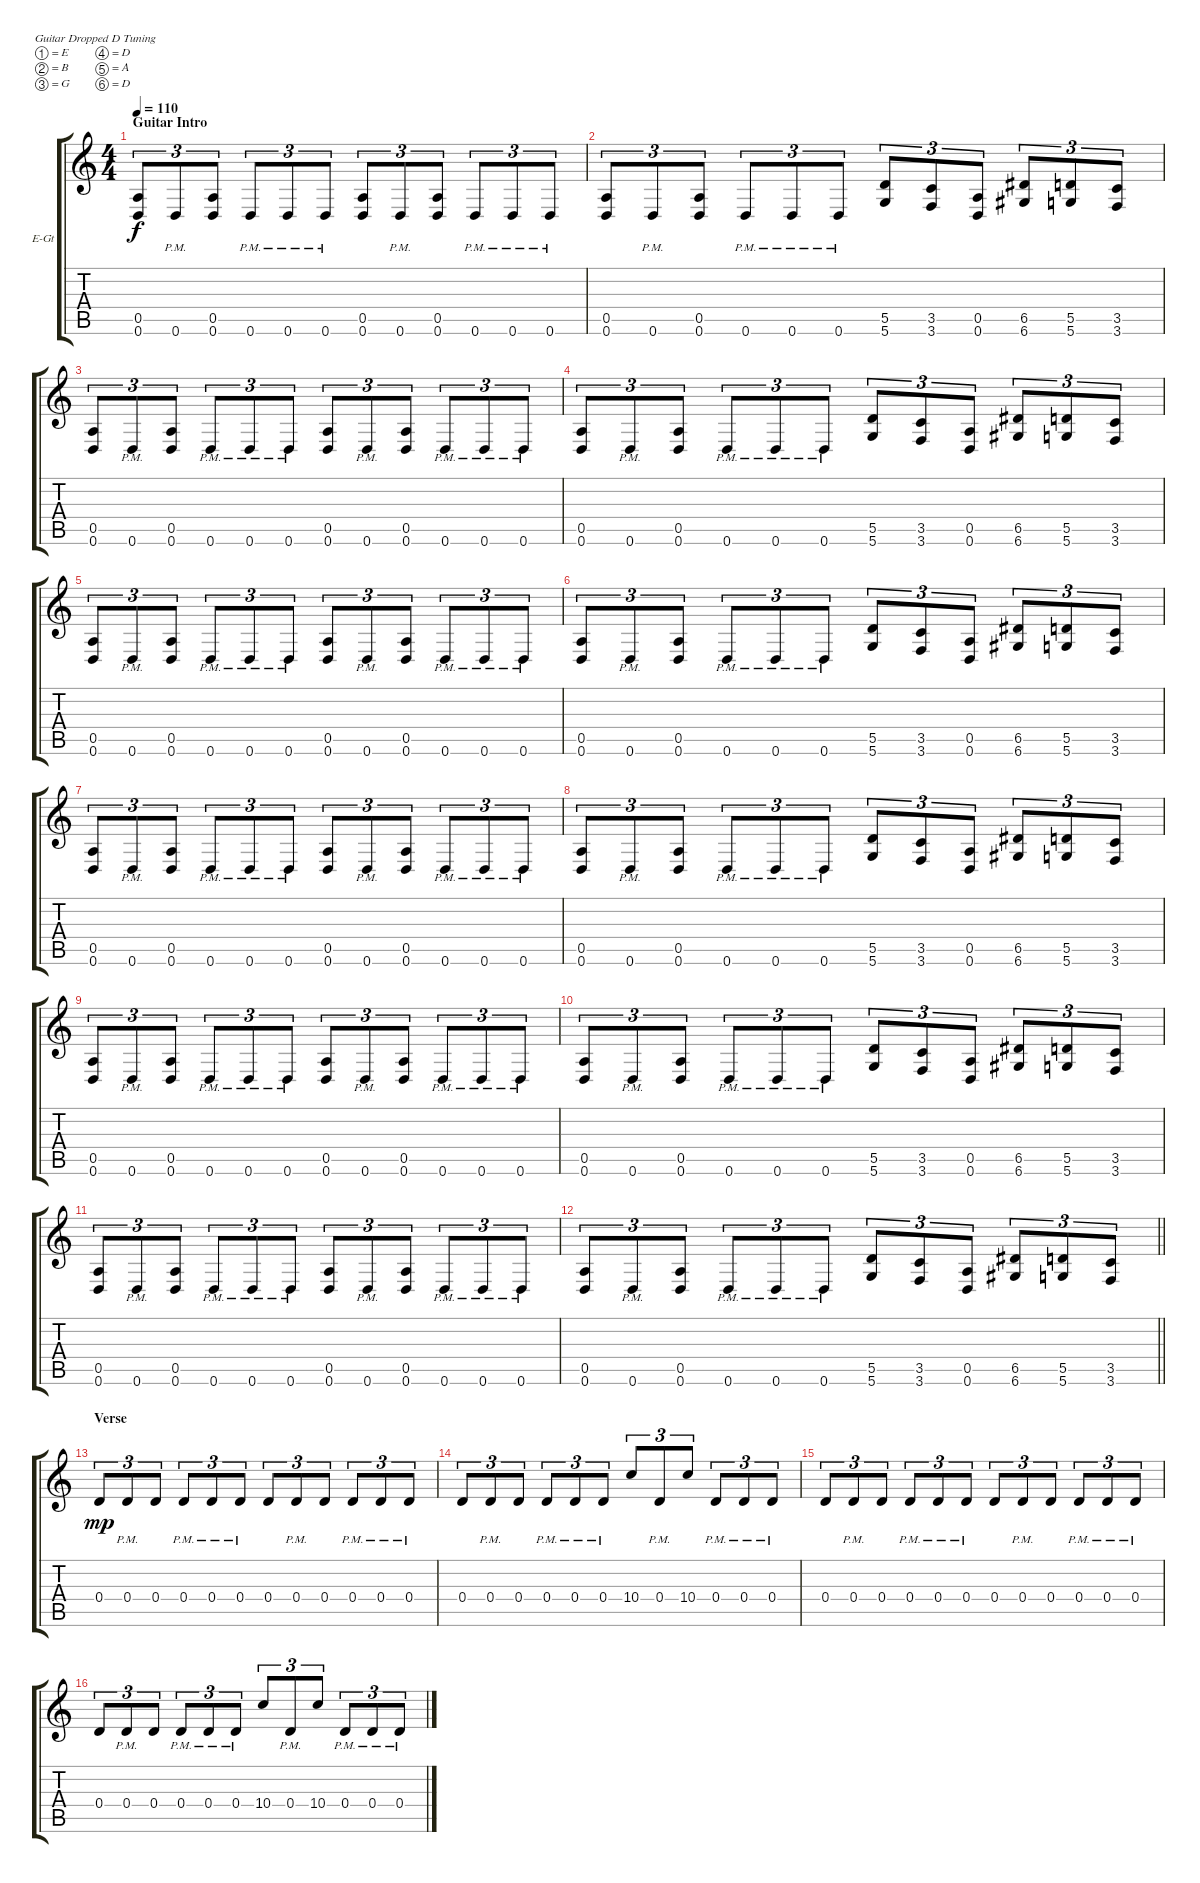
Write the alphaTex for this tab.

\bracketExtendMode groupsimilarinstruments
\firstSystemTrackNameOrientation horizontal
\otherSystemsTrackNameOrientation horizontal
\track ("Guitar 1" "E-Gt") {instrument distortionguitar}
\staff {score tabs}
\tuning (E4 B3 G3 D3 A2 D2)
\ts (4 4)
\section ("" "Guitar Intro")
\tempo 110
\clef g2
\ks c
(0.5 0.6).8{tu (3 2) dy f} 0.6{pm}.8{tu (3 2)} (0.5 0.6).8{tu (3 2)} 0.6{pm}.8{tu (3 2)} 0.6{pm}.8{tu (3 2)} 0.6{pm}.8{tu (3 2)} (0.5 0.6).8{tu (3 2)} 0.6{pm}.8{tu (3 2)} (0.5 0.6).8{tu (3 2)} 0.6{pm}.8{tu (3 2)} 0.6{pm}.8{tu (3 2)} 0.6{pm}.8{tu (3 2)} |
(0.5 0.6).8{tu (3 2)} 0.6{pm}.8{tu (3 2)} (0.5 0.6).8{tu (3 2)} 0.6{pm}.8{tu (3 2)} 0.6{pm}.8{tu (3 2)} 0.6{pm}.8{tu (3 2)} (5.5 5.6).8{tu (3 2)} (3.5 3.6).8{tu (3 2)} (0.5 0.6).8{tu (3 2)} (6.5 6.6).8{tu (3 2)} (5.5 5.6).8{tu (3 2)} (3.5 3.6).8{tu (3 2)} |
(0.5 0.6).8{tu (3 2)} 0.6{pm}.8{tu (3 2)} (0.5 0.6).8{tu (3 2)} 0.6{pm}.8{tu (3 2)} 0.6{pm}.8{tu (3 2)} 0.6{pm}.8{tu (3 2)} (0.5 0.6).8{tu (3 2)} 0.6{pm}.8{tu (3 2)} (0.5 0.6).8{tu (3 2)} 0.6{pm}.8{tu (3 2)} 0.6{pm}.8{tu (3 2)} 0.6{pm}.8{tu (3 2)} |
(0.5 0.6).8{tu (3 2)} 0.6{pm}.8{tu (3 2)} (0.5 0.6).8{tu (3 2)} 0.6{pm}.8{tu (3 2)} 0.6{pm}.8{tu (3 2)} 0.6{pm}.8{tu (3 2)} (5.5 5.6).8{tu (3 2)} (3.5 3.6).8{tu (3 2)} (0.5 0.6).8{tu (3 2)} (6.5 6.6).8{tu (3 2)} (5.5 5.6).8{tu (3 2)} (3.5 3.6).8{tu (3 2)} |
(0.5 0.6).8{tu (3 2)} 0.6{pm}.8{tu (3 2)} (0.5 0.6).8{tu (3 2)} 0.6{pm}.8{tu (3 2)} 0.6{pm}.8{tu (3 2)} 0.6{pm}.8{tu (3 2)} (0.5 0.6).8{tu (3 2)} 0.6{pm}.8{tu (3 2)} (0.5 0.6).8{tu (3 2)} 0.6{pm}.8{tu (3 2)} 0.6{pm}.8{tu (3 2)} 0.6{pm}.8{tu (3 2)} |
(0.5 0.6).8{tu (3 2)} 0.6{pm}.8{tu (3 2)} (0.5 0.6).8{tu (3 2)} 0.6{pm}.8{tu (3 2)} 0.6{pm}.8{tu (3 2)} 0.6{pm}.8{tu (3 2)} (5.5 5.6).8{tu (3 2)} (3.5 3.6).8{tu (3 2)} (0.5 0.6).8{tu (3 2)} (6.5 6.6).8{tu (3 2)} (5.5 5.6).8{tu (3 2)} (3.5 3.6).8{tu (3 2)} |
(0.5 0.6).8{tu (3 2)} 0.6{pm}.8{tu (3 2)} (0.5 0.6).8{tu (3 2)} 0.6{pm}.8{tu (3 2)} 0.6{pm}.8{tu (3 2)} 0.6{pm}.8{tu (3 2)} (0.5 0.6).8{tu (3 2)} 0.6{pm}.8{tu (3 2)} (0.5 0.6).8{tu (3 2)} 0.6{pm}.8{tu (3 2)} 0.6{pm}.8{tu (3 2)} 0.6{pm}.8{tu (3 2)} |
(0.5 0.6).8{tu (3 2)} 0.6{pm}.8{tu (3 2)} (0.5 0.6).8{tu (3 2)} 0.6{pm}.8{tu (3 2)} 0.6{pm}.8{tu (3 2)} 0.6{pm}.8{tu (3 2)} (5.5 5.6).8{tu (3 2)} (3.5 3.6).8{tu (3 2)} (0.5 0.6).8{tu (3 2)} (6.5 6.6).8{tu (3 2)} (5.5 5.6).8{tu (3 2)} (3.5 3.6).8{tu (3 2)} |
(0.5 0.6).8{tu (3 2)} 0.6{pm}.8{tu (3 2)} (0.5 0.6).8{tu (3 2)} 0.6{pm}.8{tu (3 2)} 0.6{pm}.8{tu (3 2)} 0.6{pm}.8{tu (3 2)} (0.5 0.6).8{tu (3 2)} 0.6{pm}.8{tu (3 2)} (0.5 0.6).8{tu (3 2)} 0.6{pm}.8{tu (3 2)} 0.6{pm}.8{tu (3 2)} 0.6{pm}.8{tu (3 2)} |
(0.5 0.6).8{tu (3 2)} 0.6{pm}.8{tu (3 2)} (0.5 0.6).8{tu (3 2)} 0.6{pm}.8{tu (3 2)} 0.6{pm}.8{tu (3 2)} 0.6{pm}.8{tu (3 2)} (5.5 5.6).8{tu (3 2)} (3.5 3.6).8{tu (3 2)} (0.5 0.6).8{tu (3 2)} (6.5 6.6).8{tu (3 2)} (5.5 5.6).8{tu (3 2)} (3.5 3.6).8{tu (3 2)} |
(0.5 0.6).8{tu (3 2)} 0.6{pm}.8{tu (3 2)} (0.5 0.6).8{tu (3 2)} 0.6{pm}.8{tu (3 2)} 0.6{pm}.8{tu (3 2)} 0.6{pm}.8{tu (3 2)} (0.5 0.6).8{tu (3 2)} 0.6{pm}.8{tu (3 2)} (0.5 0.6).8{tu (3 2)} 0.6{pm}.8{tu (3 2)} 0.6{pm}.8{tu (3 2)} 0.6{pm}.8{tu (3 2)} |
\barLineRight lightlight
(0.5 0.6).8{tu (3 2)} 0.6{pm}.8{tu (3 2)} (0.5 0.6).8{tu (3 2)} 0.6{pm}.8{tu (3 2)} 0.6{pm}.8{tu (3 2)} 0.6{pm}.8{tu (3 2)} (5.5 5.6).8{tu (3 2)} (3.5 3.6).8{tu (3 2)} (0.5 0.6).8{tu (3 2)} (6.5 6.6).8{tu (3 2)} (5.5 5.6).8{tu (3 2)} (3.5 3.6).8{tu (3 2)} |
\section ("" "Verse")
0.4.8{tu (3 2) dy mp} 0.4{pm}.8{tu (3 2)} 0.4.8{tu (3 2)} 0.4{pm}.8{tu (3 2)} 0.4{pm}.8{tu (3 2)} 0.4{pm}.8{tu (3 2)} 0.4.8{tu (3 2)} 0.4{pm}.8{tu (3 2)} 0.4.8{tu (3 2)} 0.4{pm}.8{tu (3 2)} 0.4{pm}.8{tu (3 2)} 0.4{pm}.8{tu (3 2)} |
0.4.8{tu (3 2)} 0.4{pm}.8{tu (3 2)} 0.4.8{tu (3 2)} 0.4{pm}.8{tu (3 2)} 0.4{pm}.8{tu (3 2)} 0.4{pm}.8{tu (3 2)} 10.4.8{tu (3 2)} 0.4{pm}.8{tu (3 2)} 10.4.8{tu (3 2)} 0.4{pm}.8{tu (3 2)} 0.4{pm}.8{tu (3 2)} 0.4{pm}.8{tu (3 2)} |
0.4.8{tu (3 2)} 0.4{pm}.8{tu (3 2)} 0.4.8{tu (3 2)} 0.4{pm}.8{tu (3 2)} 0.4{pm}.8{tu (3 2)} 0.4{pm}.8{tu (3 2)} 0.4.8{tu (3 2)} 0.4{pm}.8{tu (3 2)} 0.4.8{tu (3 2)} 0.4{pm}.8{tu (3 2)} 0.4{pm}.8{tu (3 2)} 0.4{pm}.8{tu (3 2)} |
0.4.8{tu (3 2)} 0.4{pm}.8{tu (3 2)} 0.4.8{tu (3 2)} 0.4{pm}.8{tu (3 2)} 0.4{pm}.8{tu (3 2)} 0.4{pm}.8{tu (3 2)} 10.4.8{tu (3 2)} 0.4{pm}.8{tu (3 2)} 10.4.8{tu (3 2)} 0.4{pm}.8{tu (3 2)} 0.4{pm}.8{tu (3 2)} 0.4{pm}.8{tu (3 2)}
